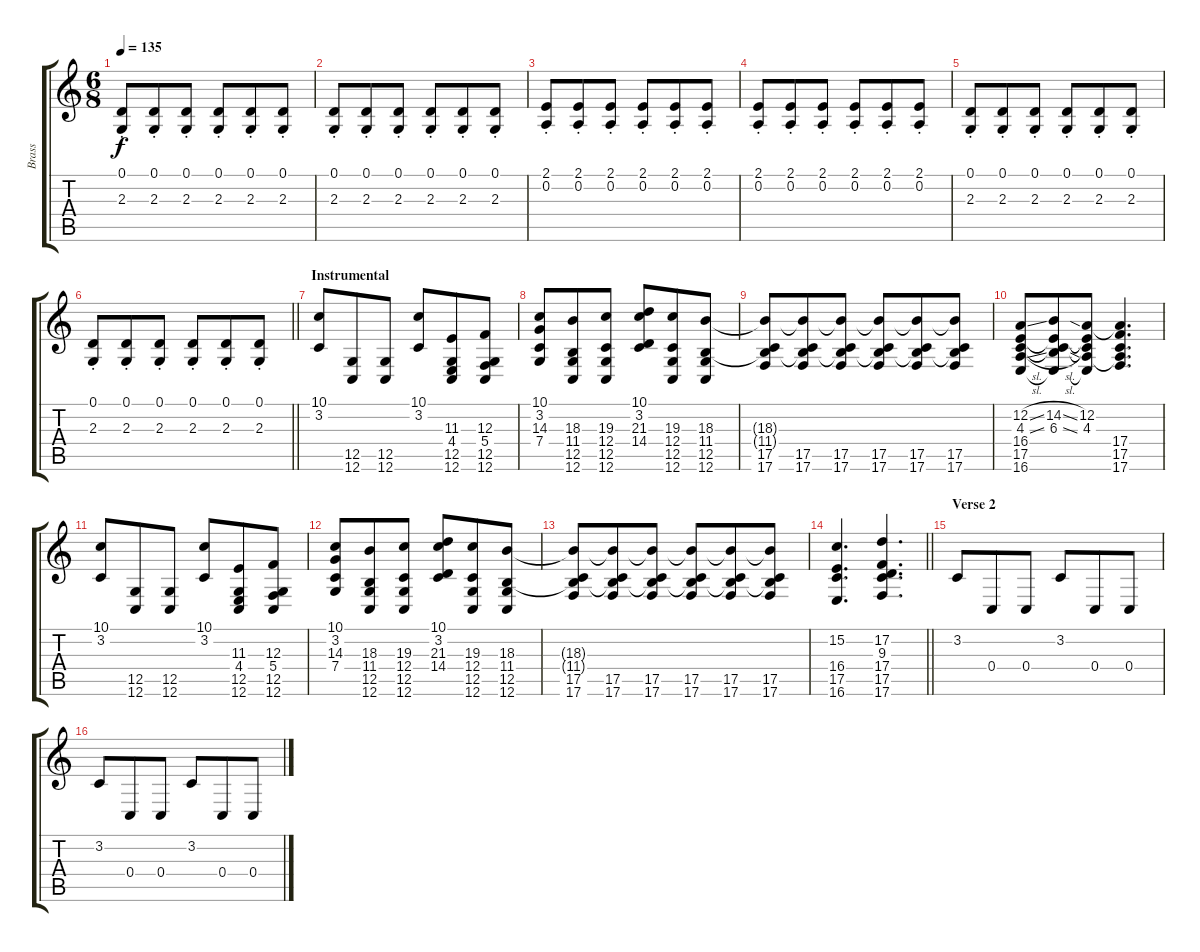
\track ("Brass" "Brass") {instrument brasssection}
\staff {score tabs}
\tuning (D4 A3 F3 C3 G2 C2) {hide}
\ts (6 8)
\tempo 135
\clef g2
\ks c
(0.1{st} 2.3).8{dy f} (0.1{st} 2.3).8 (0.1{st} 2.3).8 (0.1{st} 2.3).8 (0.1{st} 2.3).8 (0.1{st} 2.3).8 |
(0.1{st} 2.3).8 (0.1{st} 2.3).8 (0.1{st} 2.3).8 (0.1{st} 2.3).8 (0.1{st} 2.3).8 (0.1{st} 2.3).8 |
(2.1{st} 0.2).8 (2.1{st} 0.2).8 (2.1{st} 0.2).8 (2.1{st} 0.2).8 (2.1{st} 0.2).8 (2.1{st} 0.2).8 |
(2.1{st} 0.2).8 (2.1{st} 0.2).8 (2.1{st} 0.2).8 (2.1{st} 0.2).8 (2.1{st} 0.2).8 (2.1{st} 0.2).8 |
(0.1{st} 2.3).8 (0.1{st} 2.3).8 (0.1{st} 2.3).8 (0.1{st} 2.3).8 (0.1{st} 2.3).8 (0.1{st} 2.3).8 |
\barLineRight lightlight
(0.1{st} 2.3).8 (0.1{st} 2.3).8 (0.1{st} 2.3).8 (0.1{st} 2.3).8 (0.1{st} 2.3).8 (0.1{st} 2.3).8 |
\section ("" "Instrumental")
(10.1 3.2).8{volume 15} (12.5 12.6).8 (12.5 12.6).8 (10.1 3.2).8 (11.3 4.4 12.5 12.6).8 (12.3 5.4 12.5 12.6).8 |
(10.1 3.2 14.3 7.4).8 (18.3 11.4 12.5 12.6).8 (19.3 12.4 12.5 12.6).8 (10.1 3.2 21.3 14.4).8 (19.3 12.4 12.5 12.6).8 (18.3 11.4 12.5 12.6).8 |
(18.3{t} 11.4{t} 17.5 17.6).8 (18.3{t} 11.4{t} 17.5 17.6).8 (18.3{t} 11.4{t} 17.5 17.6).8 (18.3{t} 11.4{t} 17.5 17.6).8 (18.3{t} 11.4{t} 17.5 17.6).8 (18.3{t} 11.4{t} 17.5 17.6).8 |
(12.2{sl} 4.3{sl} 16.4 17.5 16.6).8 (14.2{sl} 6.3{sl} 16.4{t} 17.5{t} 16.6{t}).8 (12.2 4.3 16.4{t} 17.5{t} 16.6{t}).8 (12.2{t} 4.3{t} 17.4 17.5 17.6).4{d} |
(10.1 3.2).8 (12.5 12.6).8 (12.5 12.6).8 (10.1 3.2).8 (11.3 4.4 12.5 12.6).8 (12.3 5.4 12.5 12.6).8 |
(10.1 3.2 14.3 7.4).8 (18.3 11.4 12.5 12.6).8 (19.3 12.4 12.5 12.6).8 (10.1 3.2 21.3 14.4).8 (19.3 12.4 12.5 12.6).8 (18.3 11.4 12.5 12.6).8 |
(18.3{t} 11.4{t} 17.5 17.6).8 (18.3{t} 11.4{t} 17.5 17.6).8 (18.3{t} 11.4{t} 17.5 17.6).8 (18.3{t} 11.4{t} 17.5 17.6).8 (18.3{t} 11.4{t} 17.5 17.6).8 (18.3{t} 11.4{t} 17.5 17.6).8 |
\barLineRight lightlight
(15.2 16.4 17.5 16.6).4{d} (17.2 9.3 17.4 17.5 17.6).4{d} |
\section ("" "Verse 2")
3.2.8{volume 13} 0.4.8 0.4.8 3.2.8 0.4.8 0.4.8 |
3.2.8 0.4.8 0.4.8 3.2.8 0.4.8 0.4.8
